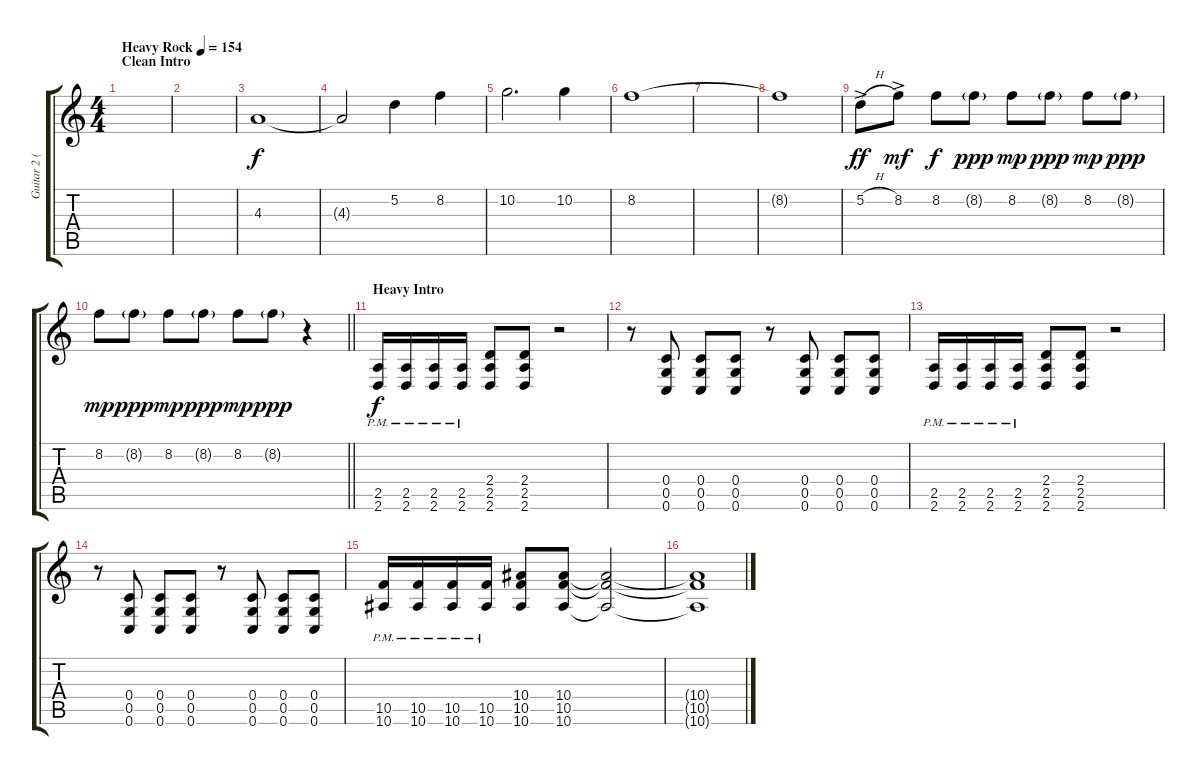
\track ("Guitar 2 (Travis Miguel)" "Guitar 2 (") {instrument distortionguitar}
\staff {score tabs}
\tuning (D4 A3 F3 C3 G2 C2) {hide}
\ts (4 4)
\section ("" "Clean Intro")
\tempo (154 "Heavy Rock")
\clef g2
\ks c
|
|
4.3.1{volume 9 instrument acousticguitarsteel} |
4.3{t}.2 5.2.4 8.2.4 |
10.2.2{d} 10.2.4 |
8.2.1 |
|
8.2{t}.1 |
5.2{h ac}.8{dy ff} 8.2{ac}.8{dy mf} 8.2.8{dy f} 8.2{g}.8{dy ppp} 8.2.8{dy mp} 8.2{g}.8{dy ppp} 8.2.8{dy mp} 8.2{g}.8{dy ppp} |
\barLineRight lightlight
8.2.8{dy mp} 8.2{g}.8{dy ppp} 8.2.8{dy mp} 8.2{g}.8{dy ppp} 8.2.8{dy mp} 8.2{g}.8{dy ppp} r.4 |
\section ("" "Heavy Intro")
(2.5{pm} 2.6{pm}).16{dy f volume 11 instrument distortionguitar} (2.5{pm} 2.6{pm}).16 (2.5{pm} 2.6{pm}).16 (2.5{pm} 2.6{pm}).16 (2.4 2.5 2.6).8 (2.4 2.5 2.6).8 r.2 |
r.8 (0.4 0.5 0.6).8 (0.4 0.5 0.6).8 (0.4 0.5 0.6).8 r.8 (0.4 0.5 0.6).8 (0.4 0.5 0.6).8 (0.4 0.5 0.6).8 |
(2.5{pm} 2.6{pm}).16 (2.5{pm} 2.6{pm}).16 (2.5{pm} 2.6{pm}).16 (2.5{pm} 2.6{pm}).16 (2.4 2.5 2.6).8 (2.4 2.5 2.6).8 r.2 |
r.8 (0.4 0.5 0.6).8 (0.4 0.5 0.6).8 (0.4 0.5 0.6).8 r.8 (0.4 0.5 0.6).8 (0.4 0.5 0.6).8 (0.4 0.5 0.6).8 |
(10.5{pm} 10.6{pm}).16 (10.5{pm} 10.6{pm}).16 (10.5{pm} 10.6{pm}).16 (10.5{pm} 10.6{pm}).16 (10.4 10.5 10.6).8 (10.4 10.5 10.6).8 (10.4{t} 10.5{t} 10.6{t}).2 |
(10.4{t} 10.5{t} 10.6{t}).1
